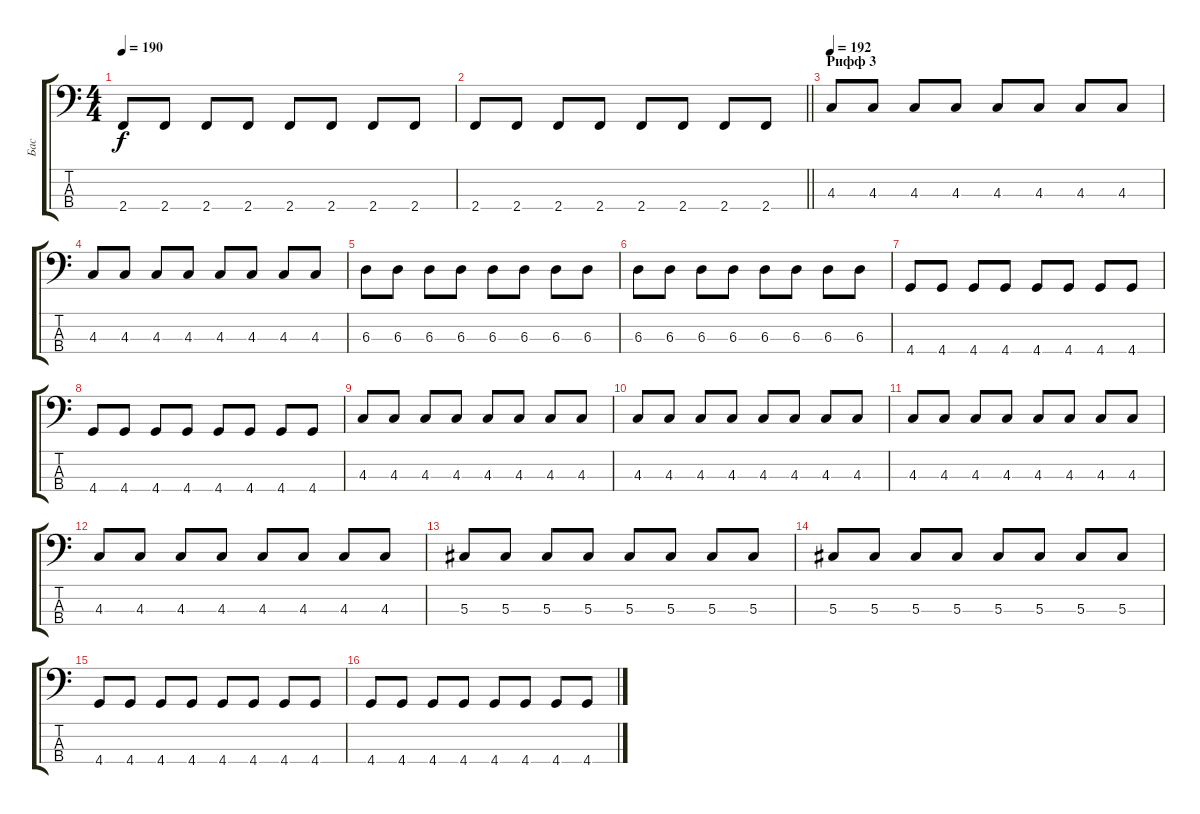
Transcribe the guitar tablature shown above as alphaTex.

\track ("Бас" "Бас") {instrument electricbassfinger}
\staff {score tabs}
\tuning (Gb2 Db2 Ab1 Eb1) {hide}
\ts (4 4)
\tempo 190
\clef f4
\ks c
2.4.8{dy f} 2.4.8 2.4.8 2.4.8 2.4.8 2.4.8 2.4.8 2.4.8 |
\barLineRight lightlight
2.4.8 2.4.8 2.4.8 2.4.8 2.4.8 2.4.8 2.4.8 2.4.8 |
\section ("" "Рифф 3")
\tempo 192
4.3.8 4.3.8 4.3.8 4.3.8 4.3.8 4.3.8 4.3.8 4.3.8 |
4.3.8 4.3.8 4.3.8 4.3.8 4.3.8 4.3.8 4.3.8 4.3.8 |
6.3.8 6.3.8 6.3.8 6.3.8 6.3.8 6.3.8 6.3.8 6.3.8 |
6.3.8 6.3.8 6.3.8 6.3.8 6.3.8 6.3.8 6.3.8 6.3.8 |
4.4.8 4.4.8 4.4.8 4.4.8 4.4.8 4.4.8 4.4.8 4.4.8 |
4.4.8 4.4.8 4.4.8 4.4.8 4.4.8 4.4.8 4.4.8 4.4.8 |
4.3.8 4.3.8 4.3.8 4.3.8 4.3.8 4.3.8 4.3.8 4.3.8 |
4.3.8 4.3.8 4.3.8 4.3.8 4.3.8 4.3.8 4.3.8 4.3.8 |
4.3.8 4.3.8 4.3.8 4.3.8 4.3.8 4.3.8 4.3.8 4.3.8 |
4.3.8 4.3.8 4.3.8 4.3.8 4.3.8 4.3.8 4.3.8 4.3.8 |
5.3.8 5.3.8 5.3.8 5.3.8 5.3.8 5.3.8 5.3.8 5.3.8 |
5.3.8 5.3.8 5.3.8 5.3.8 5.3.8 5.3.8 5.3.8 5.3.8 |
4.4.8 4.4.8 4.4.8 4.4.8 4.4.8 4.4.8 4.4.8 4.4.8 |
4.4.8 4.4.8 4.4.8 4.4.8 4.4.8 4.4.8 4.4.8 4.4.8
